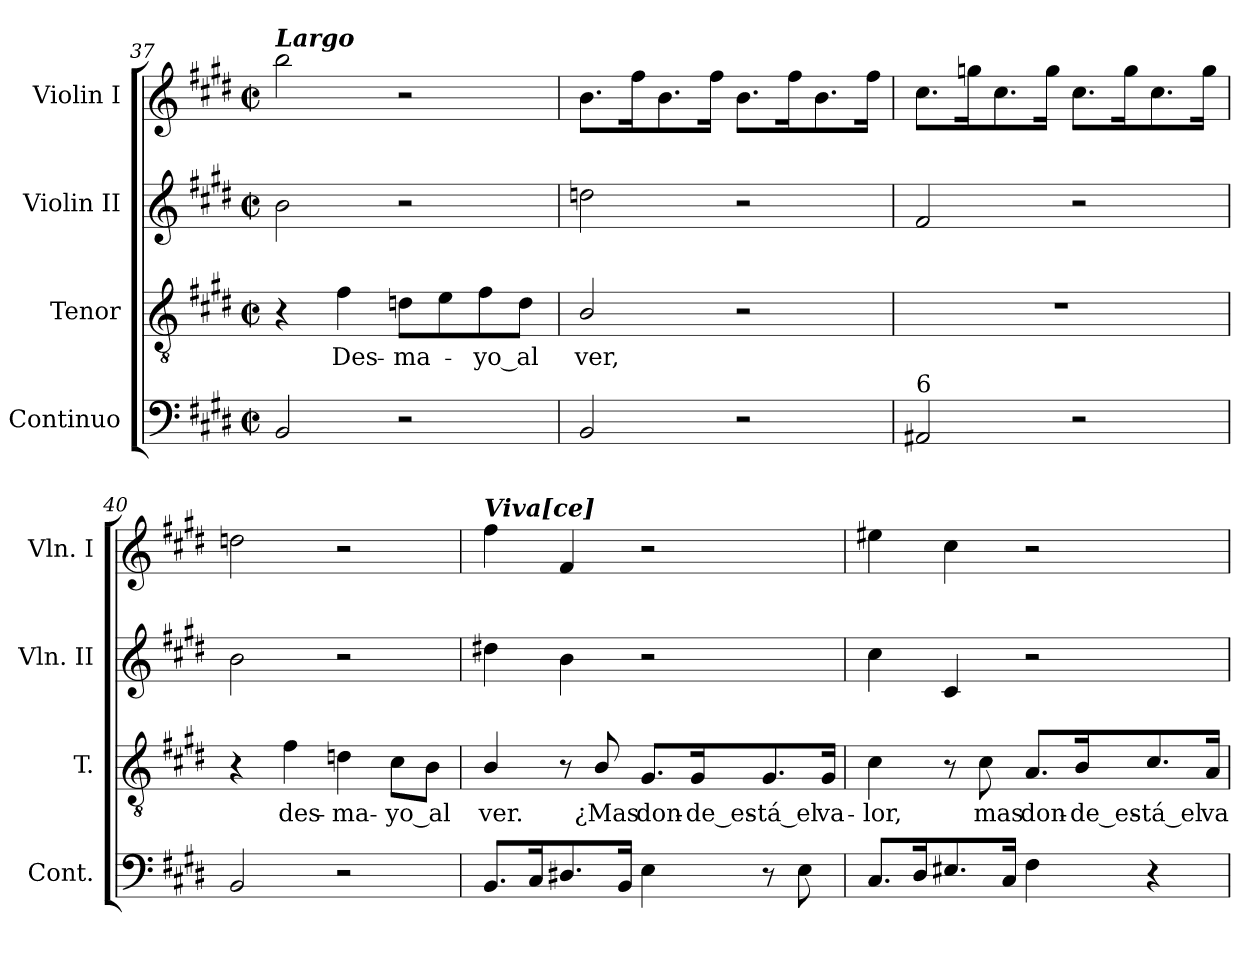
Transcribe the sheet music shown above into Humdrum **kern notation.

**kern	**kern	**text	**kern	**kern
*part4	*part3	*part3	*part2	*part1
*staff4	*staff3	*staff3	*staff2	*staff1
*I"Continuo	*I"Tenor	*	*I"Violin II	*I"Violin I
*I'Cont.	*I'T.	*	*I'Vln. II	*I'Vln. I
*clefF4	*clefGv2	*	*clefG2	*clefG2
*	*ITrd7c12	*	*	*
*k[f#c#g#d#]	*k[f#c#g#d#]	*	*k[f#c#g#d#]	*k[f#c#g#d#]
*E:	*E:	*	*E:	*E:
*M2/2	*M2/2	*	*M2/2	*M2/2
*met(c|)	*met(c|)	*	*met(c|)	*met(c|)
=37	=37	=37	=37	=37
!	!	!	!	!LO:TX:a:Bi:t=Largo
2BBi/	4r	.	2bi\	2bbi\
!	!	!LO:LY:b:color=#000000	!	!
.	4F#i\	Des-	.	.
!	!	!LO:LY:b:color=#000000	!	!
2r	8Dni\L	-ma-	2r	2r
.	8Ei\	.	.	.
!	!	!LO:LY:b:color=#000000	!	!
.	8F#i\	-yo_al	.	.
.	8Di\J	.	.	.
!!LO:LB:g=z
=38	=38	=38	=38	=38
!	!	!LO:LY:b:color=#000000	!	!
2BBi/	2BBi/	ver,	2ddni\	8.bi\L
.	.	.	.	16ff#i\K
.	.	.	.	8.bi\
.	.	.	.	16ff#i\Jk
2r	2r	.	2r	8.bi\L
.	.	.	.	16ff#i\K
.	.	.	.	8.bi\
.	.	.	.	16ff#i\Jk
=39	=39	=39	=39	=39
!LO:TX:a:t=6	!	!	!	!
2AA#Xi/	1r	.	2f#i/	8.cc#i\L
.	.	.	.	16ggni\K
.	.	.	.	8.cc#i\
.	.	.	.	16ggi\Jk
2r	.	.	2r	8.cc#i\L
.	.	.	.	16ggi\K
.	.	.	.	8.cc#i\
.	.	.	.	16ggi\Jk
=40	=40	=40	=40	=40
2BBi/	4r	.	2bi\	2ddni\
!	!	!LO:LY:b:color=#000000	!	!
.	4F#i\	des-	.	.
!	!	!LO:LY:b:color=#000000	!	!
2r	4Dni\	-ma-	2r	2r
!	!	!LO:LY:b:color=#000000	!	!
.	8C#i\L	-yo_al	.	.
.	8BBi\J	.	.	.
!!LO:LB:g=z
=41	=41	=41	=41	=41
!	!	!	!	!LO:TX:a:Bi:t=Viva[ce]
!	!	!LO:LY:b:color=#000000	!	!
8.BBi/L	4BBi/	ver.	4dd#Xi\	4ff#i\
16C#i/K	.	.	.	.
8.D#Xi/	8r	.	4bi\	4f#i/
!	!	!LO:LY:b:color=#000000	!	!
.	8BBi/	¿Mas	.	.
16BBi/Jk	.	.	.	.
!	!	!LO:LY:b:color=#000000	!	!
4Ei\	8.GG#i/L	don-	2r	2r
!	!	!LO:LY:b:color=#000000	!	!
.	16GG#i/K	-de_es-	.	.
!	!	!LO:LY:b:color=#000000	!	!
8r	8.GG#i/	-tá_el	.	.
8Ei\	.	.	.	.
!	!	!LO:LY:b:color=#000000	!	!
.	16GG#i/Jk	va-	.	.
=42	=42	=42	=42	=42
!	!	!LO:LY:b:color=#000000	!	!
8.C#i/L	4C#i\	-lor,	4cc#i\	4ee#Xi\
16D#i/K	.	.	.	.
8.E#Xi/	8r	.	4c#i/	4cc#i\
!	!	!LO:LY:b:color=#000000	!	!
.	8C#i\	mas	.	.
16C#i/Jk	.	.	.	.
!	!	!LO:LY:b:color=#000000	!	!
4F#i\	8.AAi/L	don-	2r	2r
!	!	!LO:LY:b:color=#000000	!	!
.	16BBi/K	-de_es-	.	.
!	!	!LO:LY:b:color=#000000	!	!
4r	8.C#i/	-tá_el	.	.
!	!	!LO:LY:b:color=#000000	!	!
.	16AAi/Jk	va-	.	.
=	=	=	=	=
*-	*-	*-	*-	*-
